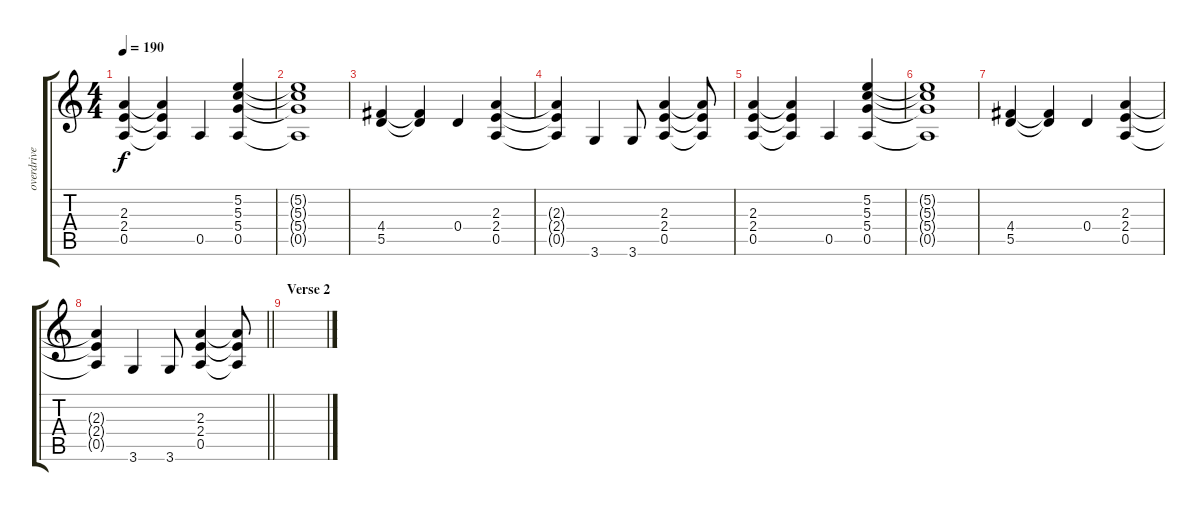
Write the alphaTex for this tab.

\track ("overdrive rythm" "overdrive ") {instrument overdrivenguitar}
\staff {score tabs}
\tuning (E4 B3 G3 D3 A2 E2) {hide}
\ts (4 4)
\tempo 190
\clef g2
\ks c
(2.3 2.4 0.5).4{dy f} (2.3{t} 2.4{t} 0.5{t}).4 0.5.4 (5.2 5.3 5.4 0.5).4 |
(5.2{t} 5.3{t} 5.4{t} 0.5{t}).1 |
(4.4 5.5).4 (4.4{t} 5.5{t}).4 0.4.4 (2.3 2.4 0.5).4 |
(2.3{t} 2.4{t} 0.5{t}).4 3.6.4 3.6.8 (2.3 2.4 0.5).4 (2.3{t} 2.4{t} 0.5{t}).8 |
(2.3 2.4 0.5).4 (2.3{t} 2.4{t} 0.5{t}).4 0.5.4 (5.2 5.3 5.4 0.5).4 |
(5.2{t} 5.3{t} 5.4{t} 0.5{t}).1 |
(4.4 5.5).4 (4.4{t} 5.5{t}).4 0.4.4 (2.3 2.4 0.5).4 |
\barLineRight lightlight
(2.3{t} 2.4{t} 0.5{t}).4 3.6.4 3.6.8 (2.3 2.4 0.5).4 (2.3{t} 2.4{t} 0.5{t}).8 |
\section ("" "Verse 2")
